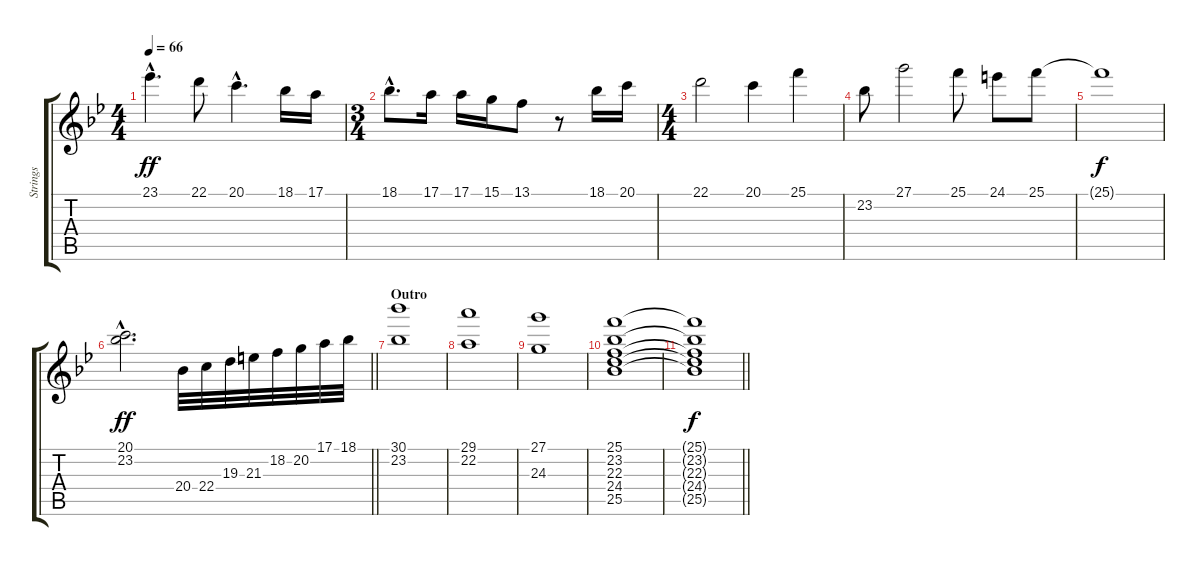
\track ("Strings" "Strings") {instrument stringensemble1}
\staff {score tabs}
\tuning (E4 B3 G3 D3 A2 E2) {hide}
\ts (4 4)
\tempo 66
\clef g2
\ks bb
23.1{hac}.4{d dy ff} 22.1.8 20.1{hac}.4{d} 18.1.16 17.1.16 |
\ts (3 4)
18.1{hac}.8{d} 17.1.16 17.1.16 15.1.16 13.1.8 r.8 18.1.16 20.1.16 |
\ts (4 4)
22.1.2 20.1.4 25.1.4 |
23.2.8 27.1.2 25.1.8 24.1.8 25.1.8 |
25.1{t}.1{dy f} |
\barLineRight lightlight
(20.1{hac} 23.2{hac}).2{d dy ff} 20.4.32 22.4.32 19.3.32 21.3.32 18.2.32 20.2.32 17.1.32 18.1.32 |
\section ("" "Outro")
(30.1 23.2).1 |
(29.1 22.2).1 |
(27.1 24.3).1 |
(25.1 23.2 22.3 24.4 25.5).1 |
\barLineRight lightlight
(25.1{t} 23.2{t} 22.3{t} 24.4{t} 25.5{t}).1{dy f}
